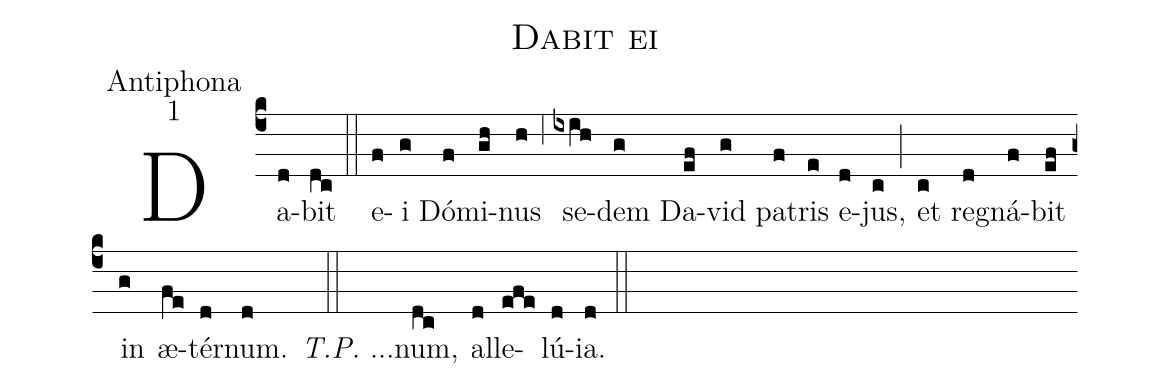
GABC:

name:Dabit ei;
office-part:Antiphona;
mode:1;
%%
(c4) Da(d)bit(dc) (::)
e(f)i(g) Dó(f)mi(gh)nus(h) (,6) se(ixih)dem(g) Da(ef)vid(g) pa(f)tris(e) e(d)jus,(c) (;) et(c) re(d)gná(f)bit(ef) in(g) æ(fe)tér(d)num.(d) (::) <i>T.P.</i> ...num,(dc) al(d)le(efe)lú(d)ia.(d) (::)
